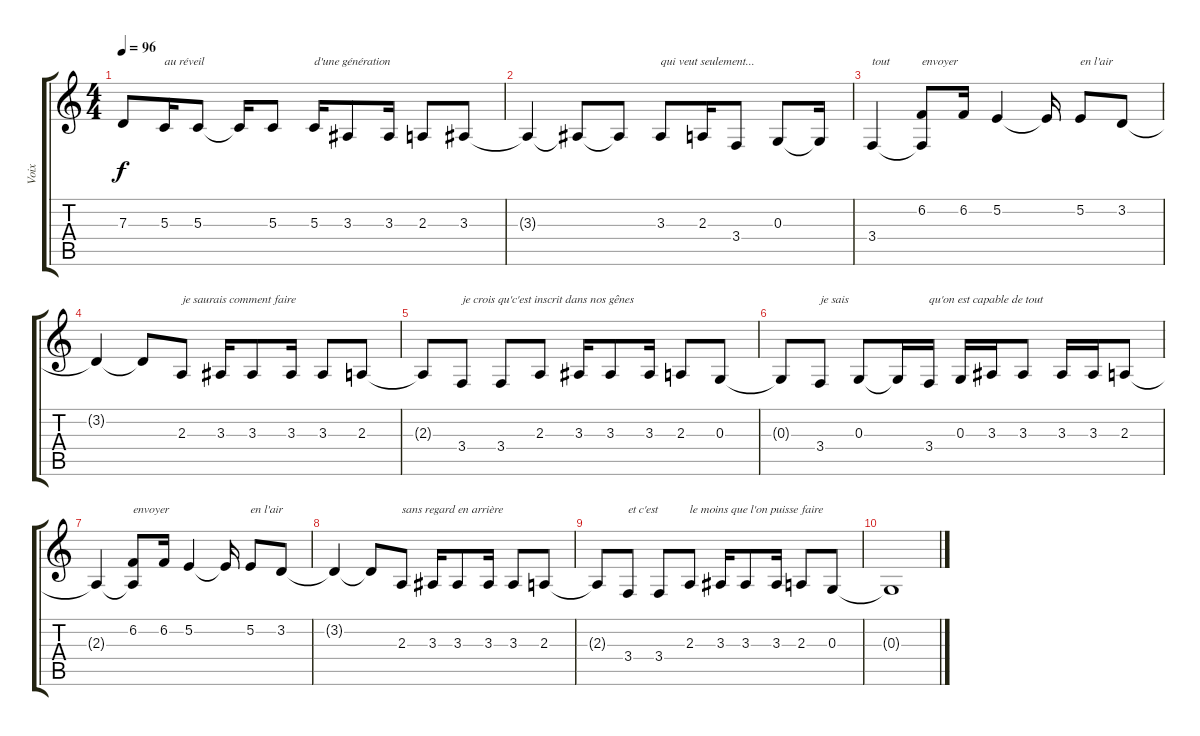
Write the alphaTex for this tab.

\track ("Voix" "Voix") {instrument flute}
\staff {score tabs}
\tuning (E4 B3 G3 D3 A2 E2) {hide}
\ts (4 4)
\tempo 96
\clef g2
\ks c
7.3{t}.8{dy f} 5.3.16{txt "au réveil"} 5.3.8 5.3{t}.16 5.3.8 5.3.16{txt "d'une génération"} 3.3.8 3.3.16 2.3.8 3.3.8 |
3.3{t}.4 3.3{t}.8 3.3{t}.8 3.3.8{txt "qui veut seulement..."} 2.3.16 3.4.8 0.3.8 0.3{t}.16 |
3.4.4{txt "tout"} (6.2 3.4{t}).8{txt "envoyer"} 6.2.16 5.2.4 5.2{t}.16 5.2.8{txt "en l'air"} 3.2.8 |
3.2{t}.4 3.2{t}.8 2.3.8{txt "je saurais comment faire"} 3.3.16 3.3.8 3.3.16 3.3.8 2.3.8 |
2.3{t}.8 3.4.8{txt "je crois qu'c'est inscrit dans nos gênes"} 3.4.8 2.3.8 3.3.16 3.3.8 3.3.16 2.3.8 0.3.8 |
0.3{t}.8 3.4.8{txt "je sais"} 0.3.8 0.3{t}.16 3.4.16{txt "qu'on est capable de tout"} 0.3.16 3.3.16 3.3.8 3.3.16 3.3.16 2.3.8 |
2.3{t}.4 (6.2 2.3{t}).8{txt "envoyer"} 6.2.16 5.2.4 5.2{t}.16 5.2.8{txt "en l'air"} 3.2.8 |
3.2{t}.4 3.2{t}.8 2.3.8{txt "sans regard en arrière"} 3.3.16 3.3.8 3.3.16 3.3.8 2.3.8 |
2.3{t}.8 3.4.8{txt "et c'est"} 3.4.8 2.3.8{txt "le moins que l'on puisse faire"} 3.3.16 3.3.8 3.3.16 2.3.8 0.3.8 |
0.3{t}.1
